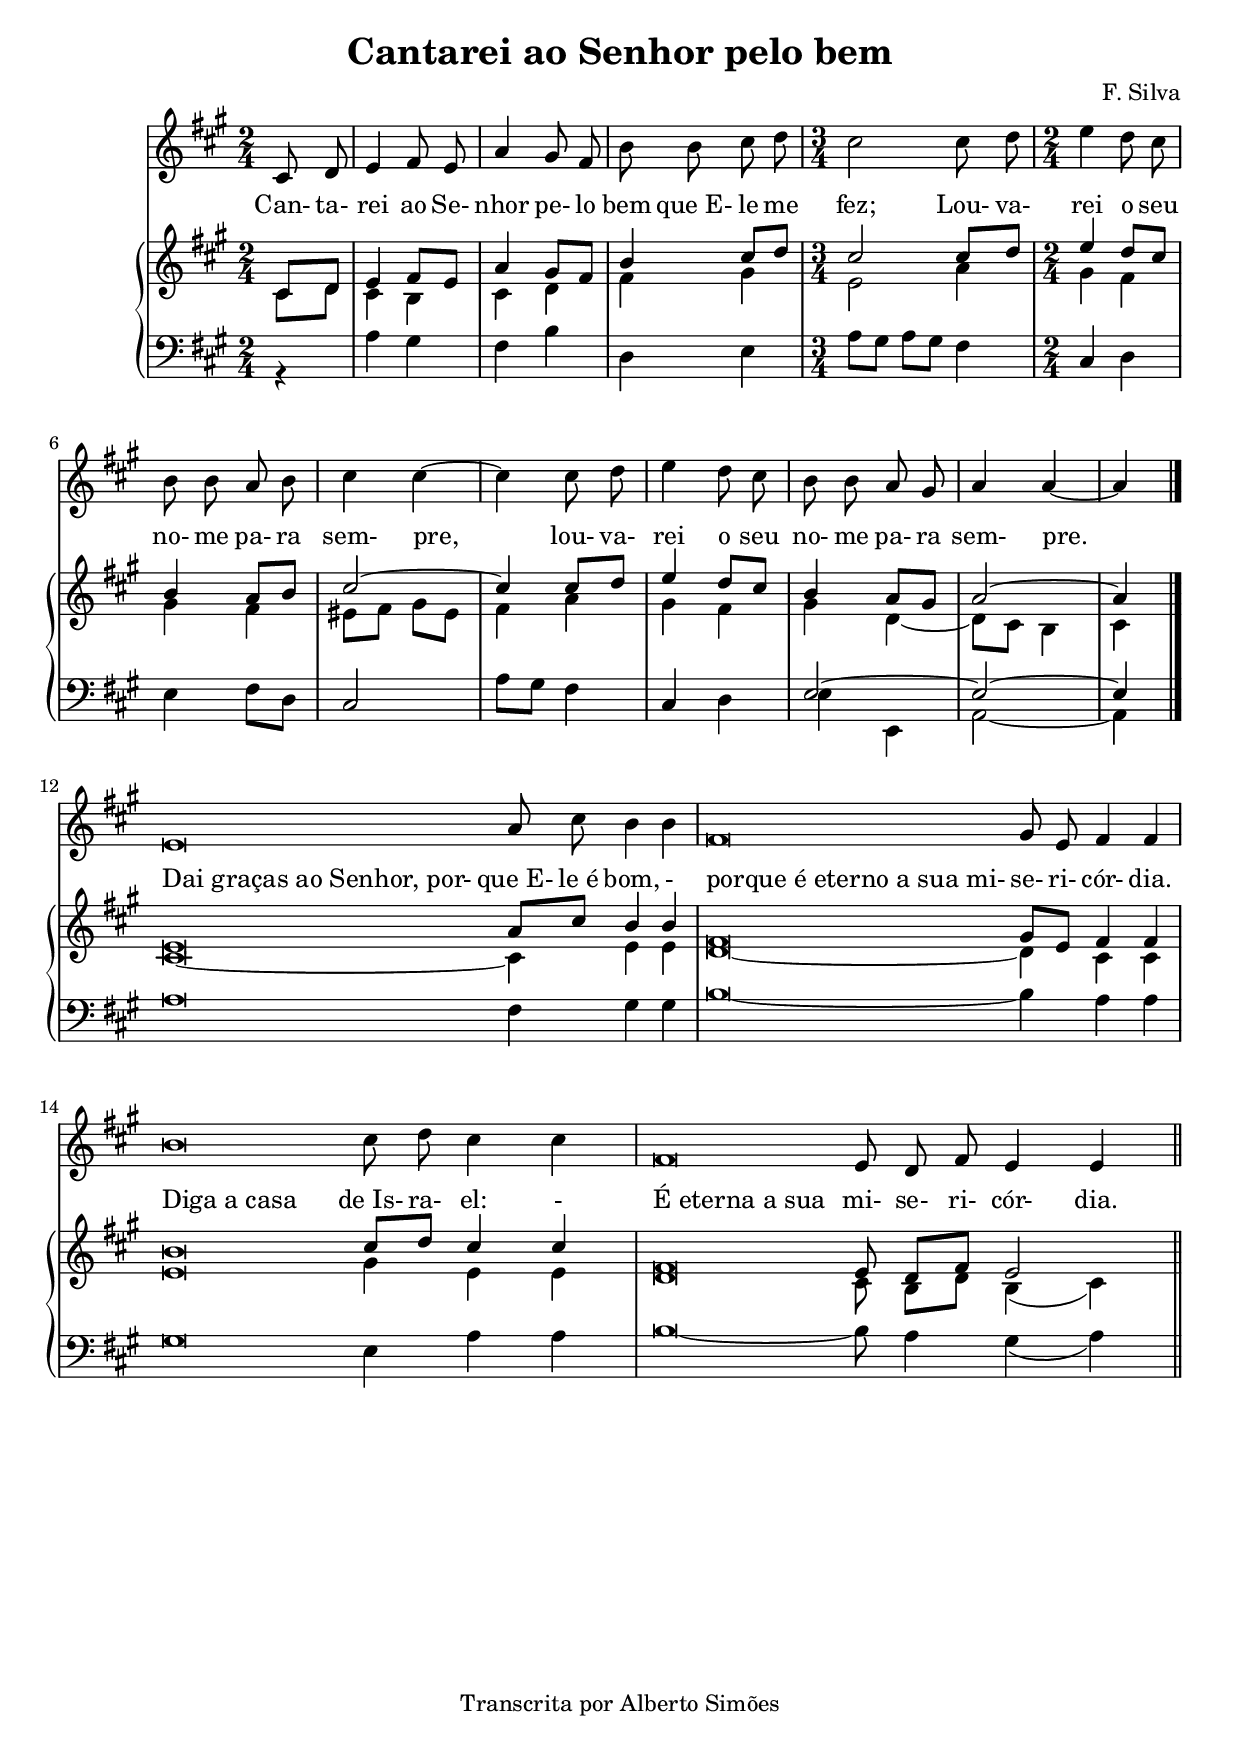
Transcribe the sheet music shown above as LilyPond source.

\version "2.14.0"

\header {
  title = "Cantarei ao Senhor pelo bem"
  composer = "F. Silva"
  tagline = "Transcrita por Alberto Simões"

  ocasioes = "accaodegracas,comunhao"
  seccao   = "comunhao"
}

%%%% Revista 98

global = {
  \key a \major
  \time 2/4 
}

melody = \relative c' {
  \global
  \clef treble
  \autoBeamOff

  \partial 4 cis8 d |
  e4 fis8 e |
  a4 gis8 fis8 |
  b8 b cis d |
  \time 3/4 cis2 cis8 d |
  \time 2/4 e4 d8 cis |
  b8 b a b | 
  cis4 cis ~ |
  cis cis8 d |
  e4 d8 cis | 
  b b a gis |
  a4 a4 ~ |
  a4 \bar "|."

  \set Timing.measurePosition = #(ly:make-moment 0 8)
  \set Score.measureLength = #(ly:make-moment 11 4)
  e\breve a8 cis b4 b |
  \set Score.measureLength = #(ly:make-moment 11 4)
  fis\breve gis8 e fis4 fis |
  \set Score.measureLength = #(ly:make-moment 11 4)
  b\breve cis8 d cis4 cis |
  \set Score.measureLength = #(ly:make-moment 23 8)
  fis,\breve e8 d fis e4 e \bar "||"


}

text = \lyricmode {

  Can- ta- rei ao Se- nhor pe- lo bem que_E- le me fez;
  Lou- va- rei o seu no- me pa- ra sem- pre,
  lou- va- rei o seu no- me pa- ra sem- pre.

  \once \override LyricText #'self-alignment-X = #LEFT
  "Dai graças ao Senhor, por-" que_E- le_é bom, -
  \once \override LyricText #'self-alignment-X = #LEFT
  "porque é eterno a sua mi-" se- ri- cór- dia.
  \once \override LyricText #'self-alignment-X = #LEFT
  "Diga a casa" de_Is- ra- el: -
  \once \override LyricText #'self-alignment-X = #LEFT
  "É eterna a sua" mi- se- ri- cór- dia.

}

upperA = \relative c' {
  \partial 4 cis8[ d] | e4 fis8[ e] | a4 gis8[ fis] |
  b4 cis8[ d] | \time 3/4 cis2 cis8[ d] | \time 2/4 e4 d8[ cis] |
  b4 a8[ b] | cis2 ~ | cis4 cis8[ d] | e4 d8[ cis] | b4 a8[ gis] | a2 ~ | a4 \bar "|."


  \set Timing.measurePosition = #(ly:make-moment 0 8)
  \set Score.measureLength = #(ly:make-moment 11 4)
  e\breve a8[ cis] b4 b |
  \set Score.measureLength = #(ly:make-moment 11 4)
  fis\breve gis8[ e] fis4 fis |
  \set Score.measureLength = #(ly:make-moment 11 4)
  b\breve cis8[ d] cis4 cis |
  \set Score.measureLength = #(ly:make-moment 23 8)
  fis,\breve e8 d[ fis] e2 \bar "||"

}

upperB = \relative c' {
  \partial 4 cis8[ d] | cis4 b | cis d |
  fis gis | \time 3/4 e2 a4 | \time 2/4 gis4 fis |
  gis fis | eis8[ fis] gis[ eis] | fis4 a |
  gis4 fis | gis d ~ | d8[ cis] b4 | cis4 \bar "|."

  \set Timing.measurePosition = #(ly:make-moment 0 8)
  \set Score.measureLength = #(ly:make-moment 11 4)
  cis\breve ~ cis4 e e |
  \set Score.measureLength = #(ly:make-moment 11 4)
  d\breve ~ d4 cis cis |
  \set Score.measureLength = #(ly:make-moment 11 4)
  e\breve gis4 e e |
  \set Score.measureLength = #(ly:make-moment 23 8)
  d\breve cis8 b[ d] b4( cis) \bar "||"


}

upper = {
  \global
  \clef treble
  << \upperA \\ \upperB >>
}

lowerA = \relative c {
  \partial 4 s4 | s2 | s2 |
  s2 | \time 3/4 s2. | \time 2/4 s2 |
  s2 | s2 | s2 |
  s2 | e2 ~ | e2 ~ | e4 \bar "|."
}

lowerB = \relative c' {
  \partial 4 r4  |
  \stemNeutral
  a4 gis | fis b | d, e | \time 3/4 a8[ gis] a[ gis] fis4 | \time 2/4 cis4 d |
  e4 fis8[ d] | cis2 | a'8[ gis] fis4 | cis d | \stemDown e4 e, |a2 ~ | a4 \bar "|."

  \stemNeutral
  \set Timing.measurePosition = #(ly:make-moment 0 8)
  \set Score.measureLength = #(ly:make-moment 11 4)
  a'\breve fis4 gis gis |
  \set Score.measureLength = #(ly:make-moment 11 4)
  b\breve ~ b4 a a |
  \set Score.measureLength = #(ly:make-moment 11 4)
  gis\breve e4 a a |
  \set Score.measureLength = #(ly:make-moment 23 8)
  b\breve ~ b8 a4 gis( a) \bar "||"

}

lower =  {
  \global
  \clef bass
  << \lowerA \\ \lowerB >>
}

\score {
  <<
    \new Voice = "mel" \melody
    \new PianoStaff <<
      \new Staff = "upper" \upper
      \new Staff = "lower" \lower
    >>
    \new Lyrics \with { alignAboveContext = "upper" }
                { \lyricsto "mel" \text}
  >>
  \layout {
    \context {
      \Staff \RemoveEmptyStaves       
      % \override VerticalAxisGroup #'remove-first = ##t
    }
  }
  \midi {
    \context {
      \Score
      tempoWholesPerMinute = #(ly:make-moment 90 4)
    }
  }
}


